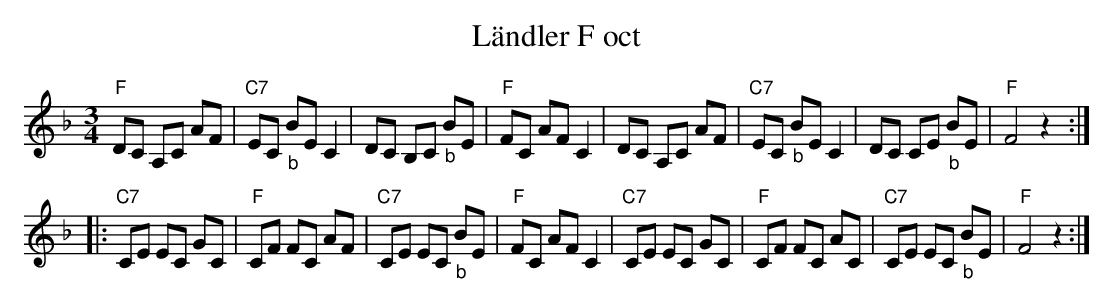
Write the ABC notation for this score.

X:1
T:Ländler F oct
M:3/4
L:1/8
K:Fmaj
"F"DC A,C AF | "C7"EC "_b"BE C2 | DC B,C "_b"BE | "F"FC AF C2 | \
DC A,C AF | "C7"EC "_b"BE C2 | DC CE "_b"BE | "F"F4 z2 :|
|: "C7"CE EC GC | "F"CF FC AF | "C7"CE EC "_b"BE | "F"FC AF C2 | \
"C7"CE EC GC | "F"CF FC AC | "C7"CE EC "_b"BE | "F"F4 z2 :|
